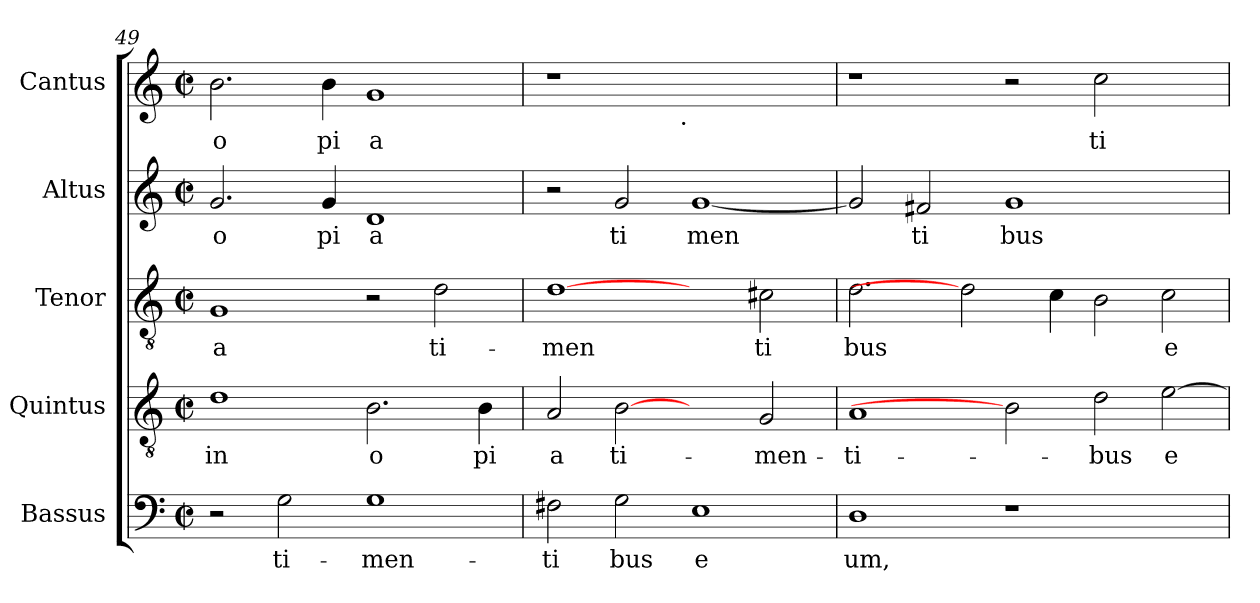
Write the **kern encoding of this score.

**kern	**text	**kern	**text	**kern	**text	**kern	**text	**kern	**text
*part5	*part5	*part4	*part4	*part3	*part3	*part2	*part2	*part1	*part1
*staff5	*staff5	*staff4	*staff4	*staff3	*staff3	*staff2	*staff2	*staff1	*staff1
*I"Bassus	*	*I"Quintus	*	*I"Tenor	*	*I"Altus	*	*I"Cantus	*
*clefF4	*	*clefGv2	*	*clefGv2	*	*clefG2	*	*clefG2	*
*k[]	*	*k[]	*	*k[]	*	*k[]	*	*k[]	*
*C:	*	*C:	*	*C:	*	*C:	*	*C:	*
*M2/2	*	*M2/2	*	*M2/2	*	*M2/2	*	*M2/2	*
*met(c|)	*	*met(c|)	*	*met(c|)	*	*met(c|)	*	*met(c|)	*
=49	=49	=49	=49	=49	=49	=49	=49	=49	=49
!	!	!	!LO:LY:b:cj	!	!LO:LY:b:cj	!	!LO:LY:b:cj	!	!LO:LY:b:cj
2r	.	1d	in	1G	-a	2.g/	o	2.b\	o
!	!LO:LY:b:cj	!	!	!	!	!	!	!	!
2G\	ti-	.	.	.	.	.	.	.	.
!	!	!	!	!	!	!	!LO:LY:b:cj	!	!LO:LY:b:cj
.	.	.	.	.	.	4g/	pi	4b\	pi
!	!LO:LY:b:cj	!	!LO:LY:b:cj	!	!	!	!LO:LY:b:cj	!	!LO:LY:b:cj
1G	-men-	2.B\	o	2r	.	1d	a	1g	a
!	!	!	!	!	!LO:LY:b:cj	!	!	!	!
.	.	.	.	2d\	ti-	.	.	.	.
!	!	!	!LO:LY:b:cj	!	!	!	!	!	!
.	.	4B\	pi	.	.	.	.	.	.
!!LO:PB:g=z
=50	=50	=50	=50	=50	=50	=50	=50	=50	=50
!	!LO:LY:b:cj	!	!LO:LY:b:cj	!	!LO:LY:b:cj	!	!	!	!
*	*	*	*	*	*	*	*	*^	*
2F#X\	-ti	2A/	a	[1d	-men	2r	.	1r	2ryy	.
!	!LO:LY:b:cj	!	!LO:LY:b:cj	!	!	!	!LO:LY:b:cj	!	!	!
2G\	bus	[2B	ti-	.	.	2g/	ti	.	4...ryy	.
!	!	!	!	!	!	!	!	!	!LO:TX:b:t=.	!
.	.	.	.	.	.	.	.	.	1ryy	.
!	!LO:LY:b:cj	!	!	!	!	!	!LO:LY:b:cj	!	!	!
1E	e	2ryy	.	2ryy	.	[<1g	men	1ryy	.	.
!	!	!	!LO:LY:b:cj	!	!LO:LY:b:cj	!	!	!	!	!
.	.	2G/	-men-	2c#X\	ti	.	.	.	.	.
.	.	.	.	.	.	.	.	.	32ryy	.
=51	=51	=51	=51	=51	=51	=51	=51	=51	=51	=51
!	!LO:LY:b:cj	!	!LO:LY:b:cj	!	!LO:LY:b:cj	!	!LO:LY:b:cj	!	!	!
*	*	*	*	*	*	*	*	*v	*v	*
1D	um,	1A	-ti-	2.d\	bus	2g/]	.	1r	.
!	!	!	!	!	!	!	!LO:LY:b:cj	!	!
.	.	.	.	.	.	2f#X/	ti	.	.
.	.	.	.	2d]	.	.	.	.	.
!	!	!	!	!	!	!	!LO:LY:b:cj	!	!
1r	.	2B]	.	.	.	1g	bus	2r	.
!	!	!	!	!	!LO:LY:b:cj	!	!	!	!
.	.	.	.	4c\	.	.	.	.	.
!	!	!	!LO:LY:b:cj	!	!LO:LY:b:cj	!	!	!	!LO:LY:b:cj
.	.	2d\	-bus	2B\	.	.	.	2cc\	ti-
!	!	!	!LO:LY:b:cj	!	!LO:LY:b:cj	!	!	!	!
2ryy	.	[>2e\	e-	2c\	e	2ryy	.	2ryy	.
=	=	=	=	=	=	=	=	=	=
*-	*-	*-	*-	*-	*-	*-	*-	*-	*-
